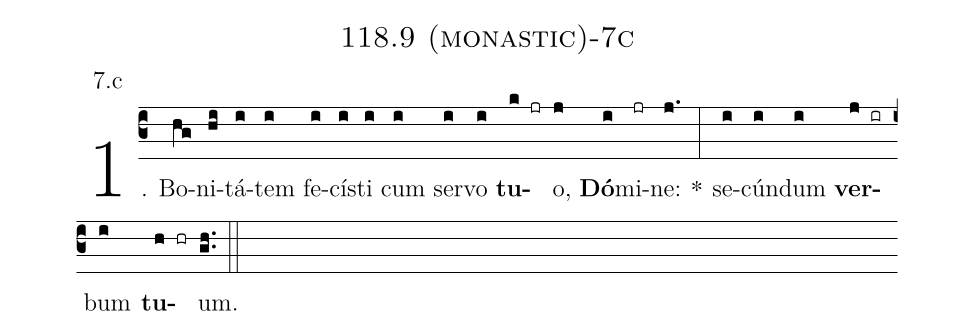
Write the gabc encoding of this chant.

name: 118.9 (monastic)-7c;
annotation: 7.c;
%%
(c3)1. Bo(hg)ni(hi)tá(i)tem(i) fe(i)cís(i)ti(i) cum(i) ser(i)vo(i) <b>tu</b>(k jr)o,(j) <b>Dó</b>(i)mi(jr)ne:(j.) *(:) se(i)cún(i)dum(i) <b>ver</b>(j ir)bum(i) <b>tu</b>(h hr)um.(gh..) (::)
